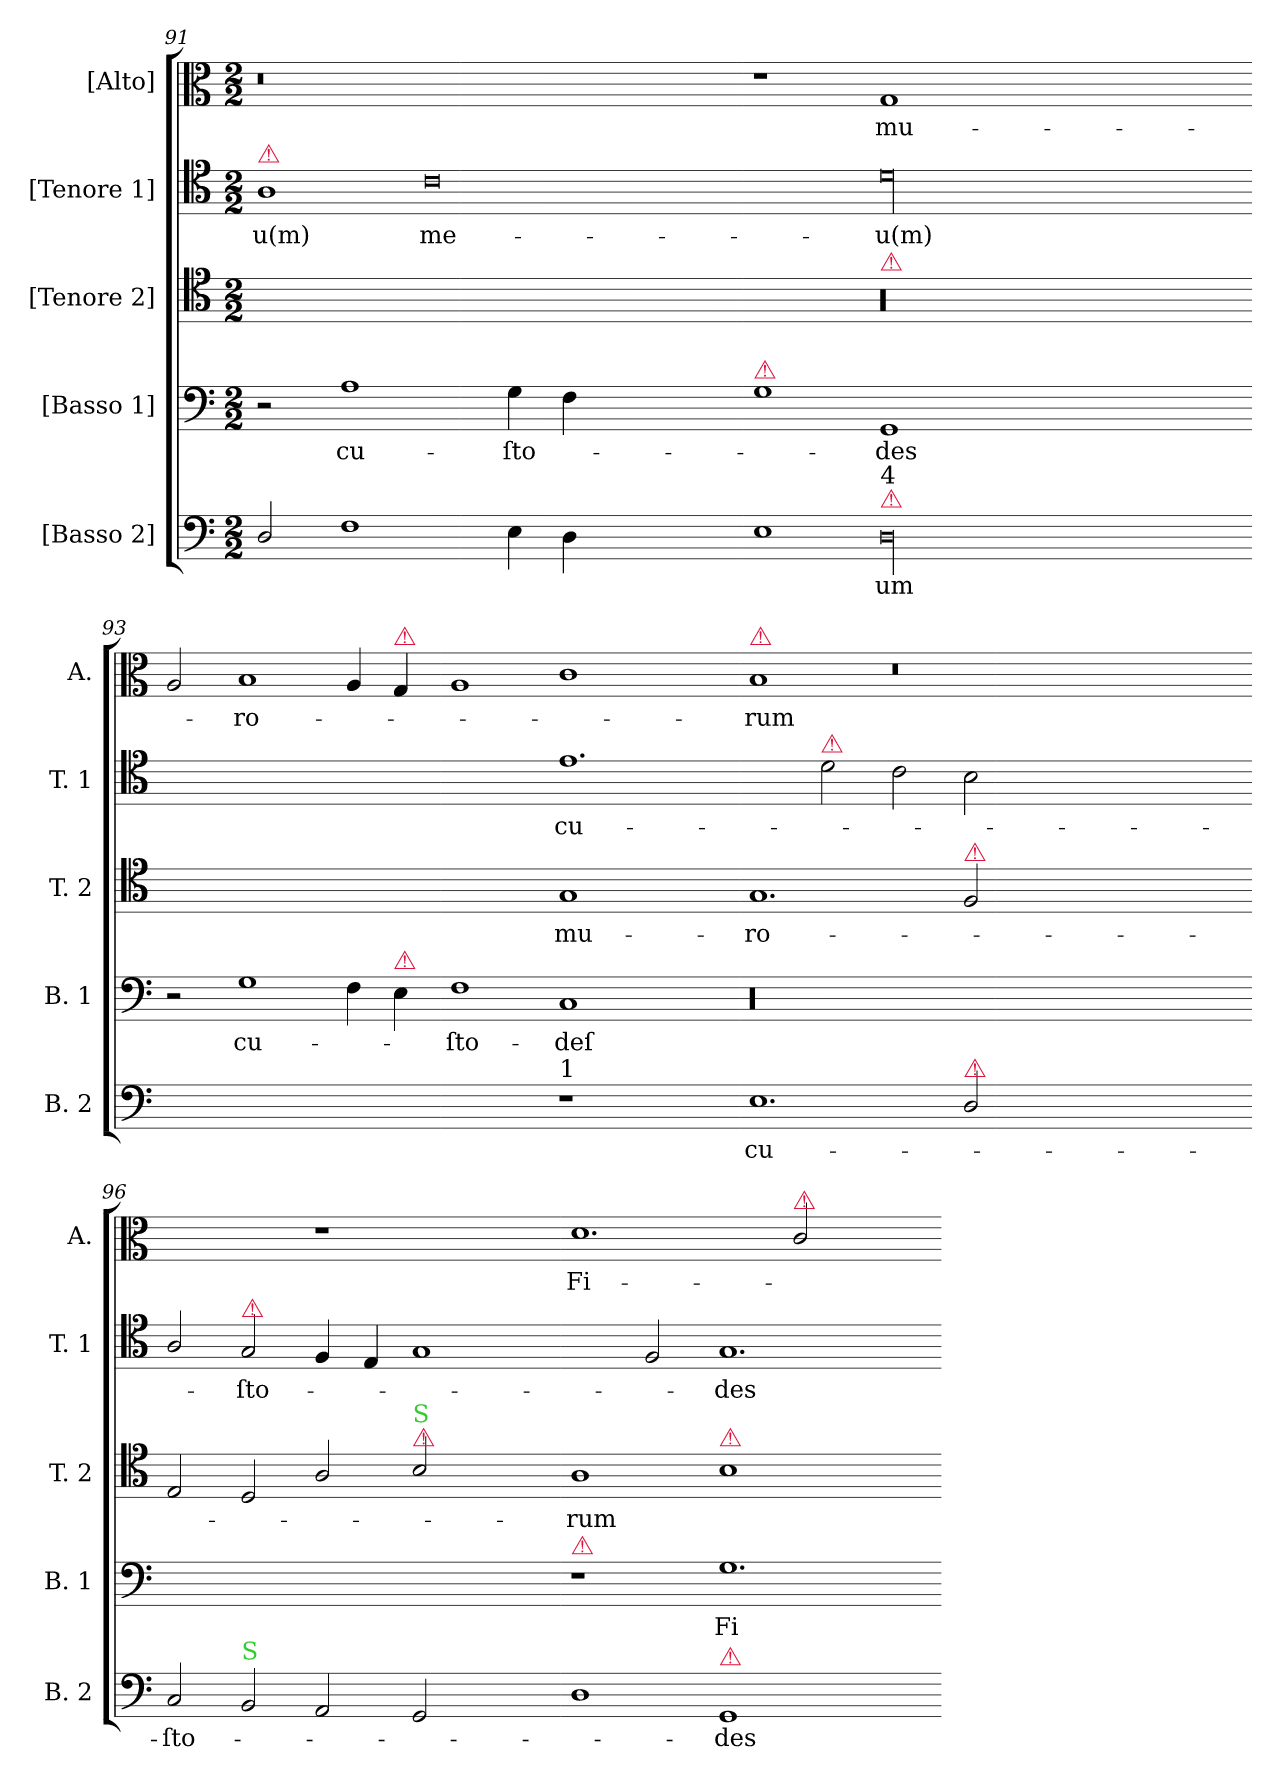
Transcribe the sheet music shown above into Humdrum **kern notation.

**kern	**text	**kern	**text	**kern	**text	**kern	**text	**kern	**text
*part5	*part5	*part4	*part4	*part3	*part3	*part2	*part2	*part1	*part1
*staff5	*staff5	*staff4	*staff4	*staff3	*staff3	*staff2	*staff2	*staff1	*staff1
*I"[Basso 2]	*	*I"[Basso 1]	*	*I"[Tenore 2]	*	*I"[Tenore 1]	*	*I"[Alto]	*
*I'B. 2	*	*I'B. 1	*	*I'T. 2	*	*I'T. 1	*	*I'A.	*
*clefF4	*	*clefF4	*	*clefC4	*	*clefC4	*	*clefC3	*
*k[]	*	*k[]	*	*k[]	*	*k[]	*	*k[]	*
*M2/2	*	*M2/2	*	*M2/2	*	*M2/2	*	*M2/2	*
=91	=91	=91	=91	=91	=91	=91	=91	=91	=91
!	!	!	!	!	!	!LO:TX:a:color=crimson:t=⚠	!	!	!
2D/	.	2r	.	0.ryy	.	1A\	-u(m)	0r	.
1F\	.	1A\	cu-	.	.	.	.	.	.
.	.	.	.	.	.	0c\	me-	.	.
4E\	.	4G\	-ſto-	.	.	.	.	.	.
4D\	.	4F\	.	.	.	.	.	.	.
1ryy	.	1ryy	.	.	.	.	.	1ryy	.
=92-	=92-	=92-	=92-	=92-	=92-	=92-	=92-	=92-	=92-
!	!	!LO:TX:a:color=crimson:t=⚠	!	!	!	!	!	!	!
1E\	.	1G\	.	1ryy	.	1ryy	.	1r	.
!	!	!	!	!LO:TX:a:color=crimson:t=⚠	!	!	!	!	!
!LO:TX:a:color=crimson:t=⚠	!	!	!	!	!	!	!	!	!
!LO:TX:a:t=4	!	!	!	!	!	!	!	!	!
00D\	-um	1GG/	-des	00r	.	00d\	-u(m)	1G/	mu-
.	.	0.ryy	.	.	.	.	.	0.ryy	.
=93-	=93-	=93-	=93-	=93-	=93-	=93-	=93-	=93-	=93-
0ryy	.	2r	.	0ryy	.	0ryy	.	2A/	.
.	.	1G\	cu-	.	.	.	.	1B/	-ro-
.	.	4F\	.	.	.	.	.	4A/	.
!	!	!	!	!	!	!	!	!LO:TX:a:color=crimson:t=⚠	!
!	!	!LO:TX:a:color=crimson:t=⚠	!	!	!	!	!	!	!
.	.	4E\	.	.	.	.	.	4G/	.
=94-	=94-	=94-	=94-	=94-	=94-	=94-	=94-	=94-	=94-
1ryy	.	1F\	-ſto-	1ryy	.	1ryy	.	1A/	.
!LO:TX:a:t=1	!	!	!	!	!	!	!	!	!
1r	.	1C/	-deſ	1G/	mu-	1.e\	cu-	1c\	.
2ryy	.	2ryy	.	2ryy	.	.	.	2ryy	.
=95-	=95-	=95-	=95-	=95-	=95-	=95-	=95-	=95-	=95-
!	!	!	!	!	!	!	!	!LO:TX:a:color=crimson:t=⚠	!
1.E\	cu-	00r	.	1.G/	-ro-	2ryy	.	1B/	-rum
!	!	!	!	!	!	!LO:TX:a:color=crimson:t=⚠	!	!	!
.	.	.	.	.	.	2d\	.	.	.
.	.	.	.	.	.	2c\	.	0r	.
!	!	!	!	!LO:TX:a:color=crimson:t=⚠	!	!	!	!	!
!LO:TX:a:color=crimson:t=⚠	!	!	!	!	!	!	!	!	!
2D/	.	.	.	2F/	.	2B\	.	.	.
0ryy	.	.	.	0ryy	.	0ryy	.	.	.
.	.	.	.	.	.	.	.	1ryy	.
=96-	=96-	=96-	=96-	=96-	=96-	=96-	=96-	=96-	=96-
2C/	-ſto-	0ryy	.	2E/	.	2A/	.	1ryy	.
!	!	!	!	!	!	!LO:TX:a:color=crimson:t=⚠	!	!	!
!LO:TX:a:color=limegreen:t=S	!	!	!	!	!	!	!	!	!
2BB/	.	.	.	2D/	.	2G/	-ſto-	.	.
2AA/	.	.	.	2A/	.	4F/	.	1r	.
.	.	.	.	.	.	4E/	.	.	.
!	!	!	!	!LO:TX:a:color=crimson:t=⚠	!	!	!	!	!
!	!	!	!	!LO:TX:a:color=limegreen:t=S	!	!	!	!	!
2GG/	.	.	.	2B/	.	1G/	.	.	.
2ryy	.	2ryy	.	2ryy	.	.	.	2ryy	.
=97-	=97-	=97-	=97-	=97-	=97-	=97-	=97-	=97-	=97-
!	!	!LO:TX:a:color=crimson:t=⚠	!	!	!	!	!	!	!
1D\	.	1r	.	1A\	-rum	2ryy	.	1.d\	Fi-
.	.	.	.	.	.	2F/	.	.	.
!	!	!	!	!LO:TX:a:color=crimson:t=⚠	!	!	!	!	!
!LO:TX:a:color=crimson:t=⚠	!	!	!	!	!	!	!	!	!
1GG/	-des	1.G\	Fi-	1B\	.	1.G/	-des	.	.
!	!	!	!	!	!	!	!	!LO:TX:a:color=crimson:t=⚠	!
.	.	.	.	.	.	.	.	2c/	.
2ryy	.	.	.	2ryy	.	.	.	2ryy	.
=-	=-	=-	=-	=-	=-	=-	=-	=-	=-
*-	*-	*-	*-	*-	*-	*-	*-	*-	*-
